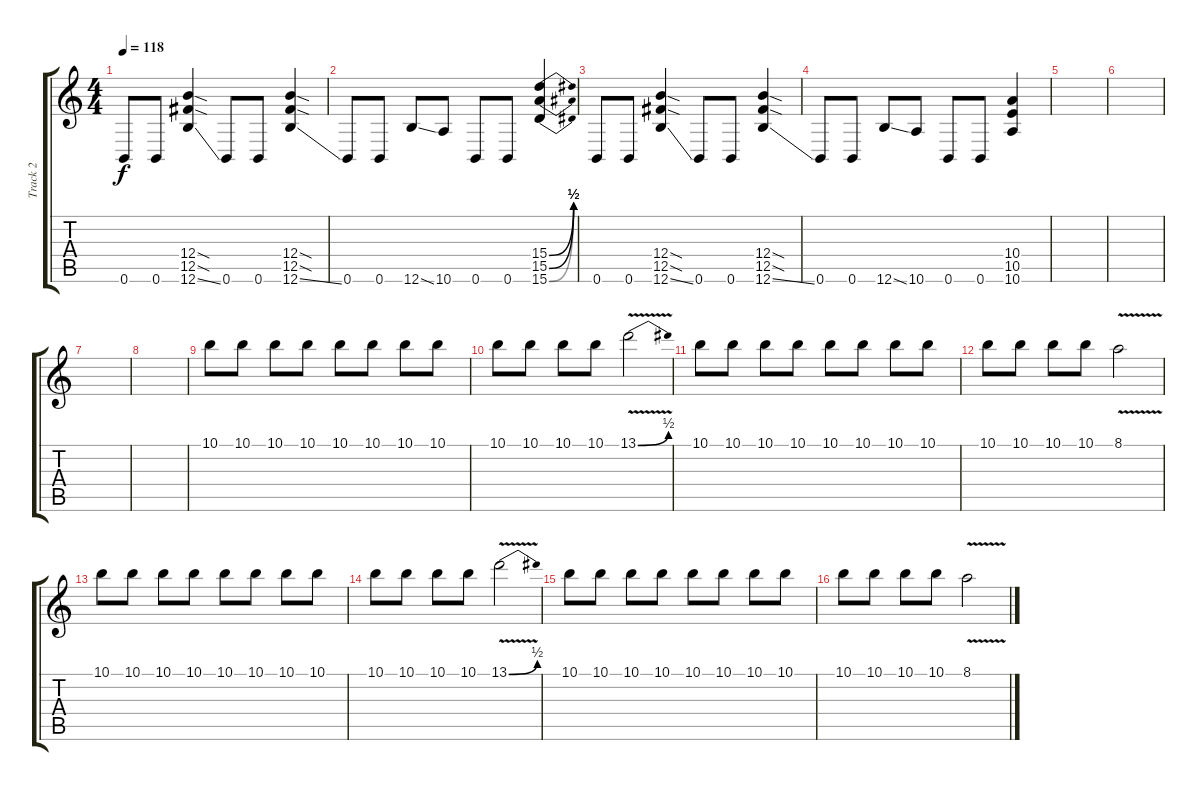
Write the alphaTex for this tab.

\track ("Track 2" "Track 2") {instrument distortionguitar}
\staff {score tabs}
\tuning (Db4 Ab3 E3 B2 Gb2 B1) {hide}
\ts (4 4)
\tempo 118
\clef g2
\ks c
0.6.8{dy f} 0.6.8 (12.4{sod} 12.5{sod} 12.6{ss}).4 0.6.8 0.6.8 (12.4{sod} 12.5{sod} 12.6{ss}).4 |
0.6.8 0.6.8 12.6{ss}.8 10.6.8 0.6.8 0.6.8 (15.4{be (bend 0 0 60 2)} 15.5{be (bend 0 0 60 2)} 15.6{be (bend 0 0 60 2)}).4 |
0.6.8 0.6.8 (12.4{sod} 12.5{sod} 12.6{ss}).4 0.6.8 0.6.8 (12.4{sod} 12.5{sod} 12.6{ss}).4 |
0.6.8 0.6.8 12.6{ss}.8 10.6.8 0.6.8 0.6.8 (10.4 10.5 10.6).4 |
|
|
|
|
10.1.8 10.1.8 10.1.8 10.1.8 10.1.8 10.1.8 10.1.8 10.1.8 |
10.1.8 10.1.8 10.1.8 10.1.8 13.1{be (bend 0 0 60 2) v}.2 |
10.1.8 10.1.8 10.1.8 10.1.8 10.1.8 10.1.8 10.1.8 10.1.8 |
10.1.8 10.1.8 10.1.8 10.1.8 8.1{v}.2 |
10.1.8 10.1.8 10.1.8 10.1.8 10.1.8 10.1.8 10.1.8 10.1.8 |
10.1.8 10.1.8 10.1.8 10.1.8 13.1{be (bend 0 0 60 2) v}.2 |
10.1.8 10.1.8 10.1.8 10.1.8 10.1.8 10.1.8 10.1.8 10.1.8 |
10.1.8 10.1.8 10.1.8 10.1.8 8.1{v}.2
